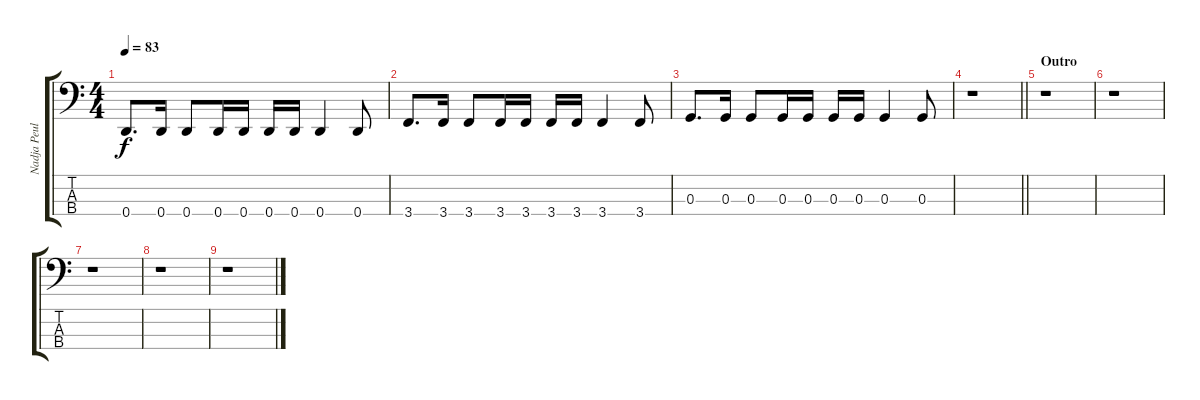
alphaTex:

\track ("Nadja Peulen" "Nadja Peul") {instrument electricbasspick}
\staff {score tabs}
\tuning (F2 C2 G1 D1) {hide}
\ts (4 4)
\tempo 83
\clef f4
\ks c
0.4.8{d dy f} 0.4.16 0.4.8 0.4.16 0.4.16 0.4.16 0.4.16 0.4.4 0.4.8 |
3.4.8{d} 3.4.16 3.4.8 3.4.16 3.4.16 3.4.16 3.4.16 3.4.4 3.4.8 |
0.3.8{d} 0.3.16 0.3.8 0.3.16 0.3.16 0.3.16 0.3.16 0.3.4 0.3.8 |
\barLineRight lightlight
r.1 |
\section ("" "Outro")
r.1 |
r.1 |
r.1 |
r.1 |
r.1
